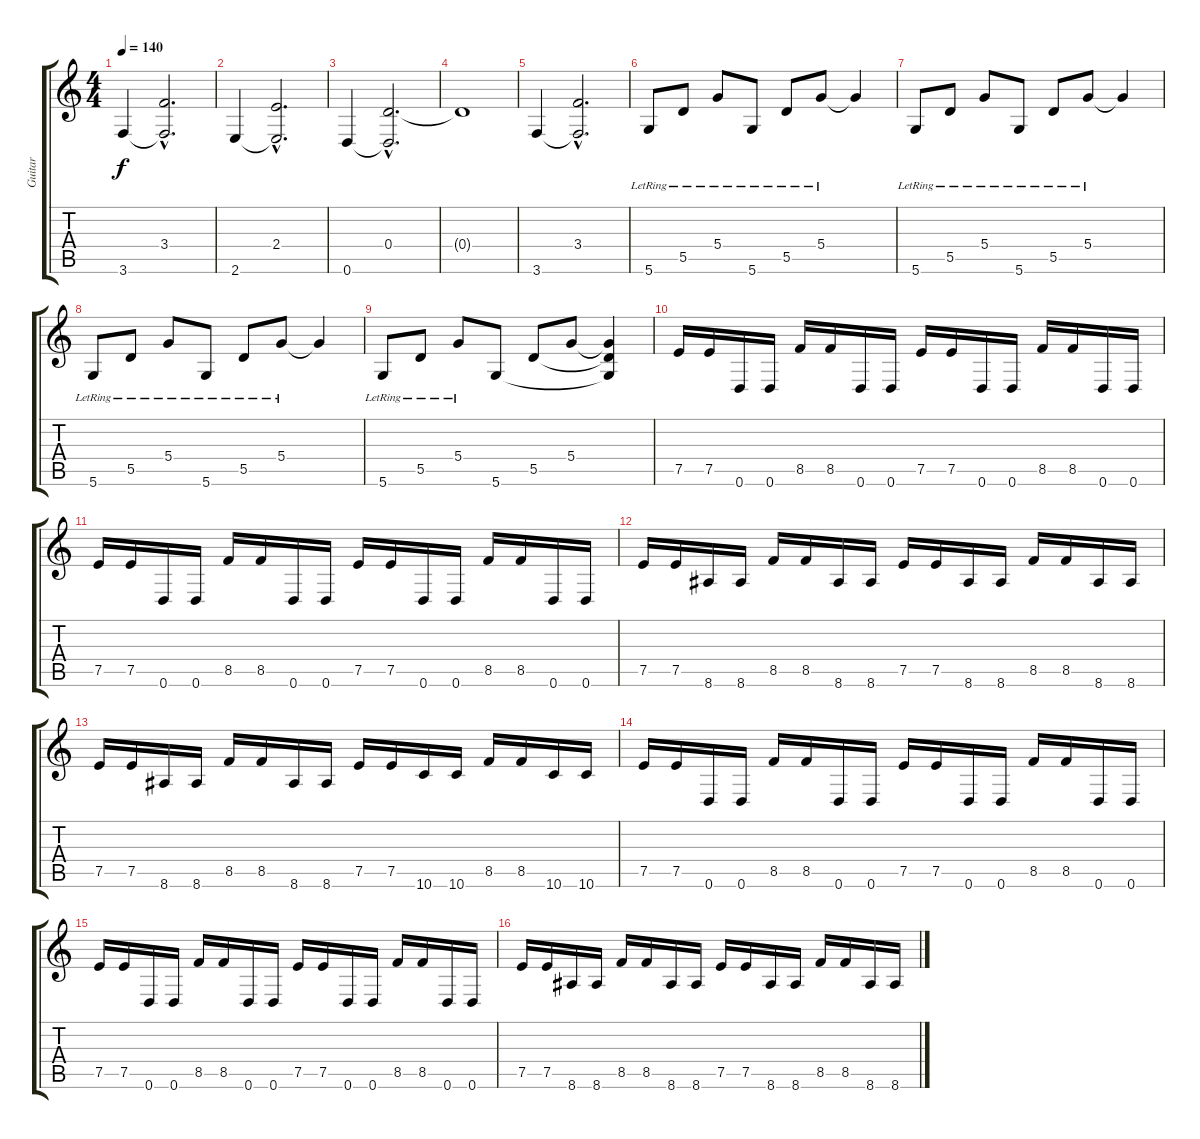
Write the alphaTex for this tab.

\track ("Guitar" "Guitar") {instrument electricguitarclean}
\staff {score tabs}
\tuning (E4 B3 G3 D3 A2 D2) {hide}
\ts (4 4)
\tempo 140
\clef g2
\ks c
3.6.4{dy f} (3.4{hac} 3.6{hac t}).2{d} |
2.6.4 (2.4{hac} 2.6{hac t}).2{d} |
0.6.4 (0.4{hac} 0.6{hac t}).2{d} |
0.4{t}.1 |
3.6.4 (3.4{hac} 3.6{hac t}).2{d} |
5.6{lr}.8 5.5{lr}.8 5.4{lr}.8 5.6{lr}.8 5.5{lr}.8 5.4{lr}.8 5.4{t}.4 |
5.6{lr}.8 5.5{lr}.8 5.4{lr}.8 5.6{lr}.8 5.5{lr}.8 5.4{lr}.8 5.4{t}.4 |
5.6{lr}.8 5.5{lr}.8 5.4{lr}.8 5.6{lr}.8 5.5{lr}.8 5.4{lr}.8 5.4{t}.4 |
5.6{lr}.8 5.5{lr}.8 5.4{lr}.8 5.6.8 5.5.8 5.4.8 (5.4{t} 5.5{t} 5.6{t}).4 |
7.5.16{instrument distortionguitar} 7.5.16 0.6.16 0.6.16 8.5.16 8.5.16 0.6.16 0.6.16 7.5.16 7.5.16 0.6.16 0.6.16 8.5.16 8.5.16 0.6.16 0.6.16 |
7.5.16 7.5.16 0.6.16 0.6.16 8.5.16 8.5.16 0.6.16 0.6.16 7.5.16 7.5.16 0.6.16 0.6.16 8.5.16 8.5.16 0.6.16 0.6.16 |
7.5.16 7.5.16 8.6.16 8.6.16 8.5.16 8.5.16 8.6.16 8.6.16 7.5.16 7.5.16 8.6.16 8.6.16 8.5.16 8.5.16 8.6.16 8.6.16 |
7.5.16 7.5.16 8.6.16 8.6.16 8.5.16 8.5.16 8.6.16 8.6.16 7.5.16 7.5.16 10.6.16 10.6.16 8.5.16 8.5.16 10.6.16 10.6.16 |
7.5.16 7.5.16 0.6.16 0.6.16 8.5.16 8.5.16 0.6.16 0.6.16 7.5.16 7.5.16 0.6.16 0.6.16 8.5.16 8.5.16 0.6.16 0.6.16 |
7.5.16 7.5.16 0.6.16 0.6.16 8.5.16 8.5.16 0.6.16 0.6.16 7.5.16 7.5.16 0.6.16 0.6.16 8.5.16 8.5.16 0.6.16 0.6.16 |
7.5.16 7.5.16 8.6.16 8.6.16 8.5.16 8.5.16 8.6.16 8.6.16 7.5.16 7.5.16 8.6.16 8.6.16 8.5.16 8.5.16 8.6.16 8.6.16
